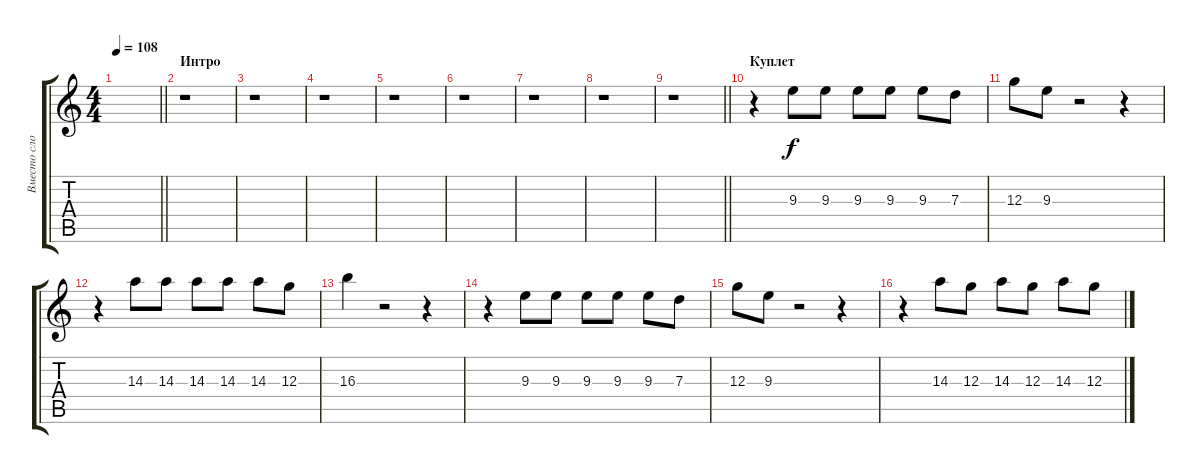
\track ("Вместо слов" "Вместо сло") {instrument distortionguitar}
\staff {score tabs}
\tuning (E4 B3 G3 D3 A2 E2) {hide}
\ts (4 4)
\tempo 108
\clef g2
\barLineRight lightlight
\ks c
|
\section ("" "Интро")
r.1 |
r.1 |
r.1 |
r.1 |
r.1 |
r.1 |
r.1 |
\barLineRight lightlight
r.1 |
\section ("" "Куплет")
r.4 9.3.8 9.3.8 9.3.8 9.3.8 9.3.8 7.3.8 |
12.3.8 9.3.8 r.2 r.4 |
r.4 14.3.8 14.3.8 14.3.8 14.3.8 14.3.8 12.3.8 |
16.3.4 r.2 r.4 |
r.4 9.3.8 9.3.8 9.3.8 9.3.8 9.3.8 7.3.8 |
12.3.8 9.3.8 r.2 r.4 |
r.4 14.3.8 12.3.8 14.3.8 12.3.8 14.3.8 12.3.8
